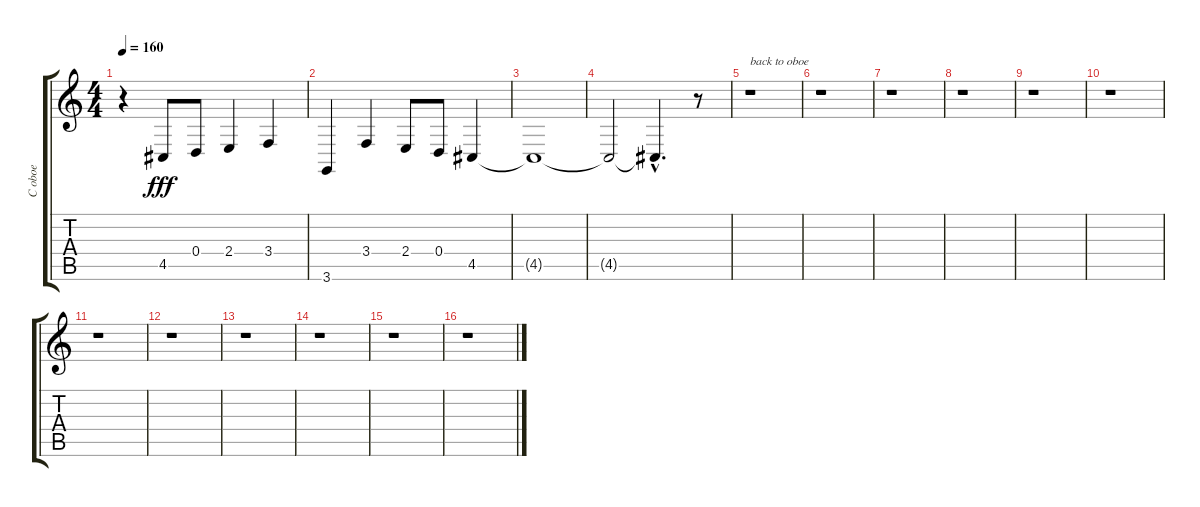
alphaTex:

\track ("C oboe" "C oboe") {instrument oboe}
\staff {score tabs}
\tuning (E4 B3 G3 D3 A2 E2) {hide}
\ts (4 4)
\tempo 160
\clef g2
\ks c
r.4{dy fff} 4.5.8 0.4.8 2.4.4 3.4.4 |
3.6.4 3.4.4 2.4.8 0.4.8 4.5.4 |
4.5{t}.1 |
4.5{t}.2 4.5{hac t}.4{d} r.8 |
r.1{txt "back to oboe" instrument oboe} |
r.1 |
r.1 |
r.1 |
r.1 |
r.1 |
r.1 |
r.1 |
r.1 |
r.1 |
r.1 |
r.1
